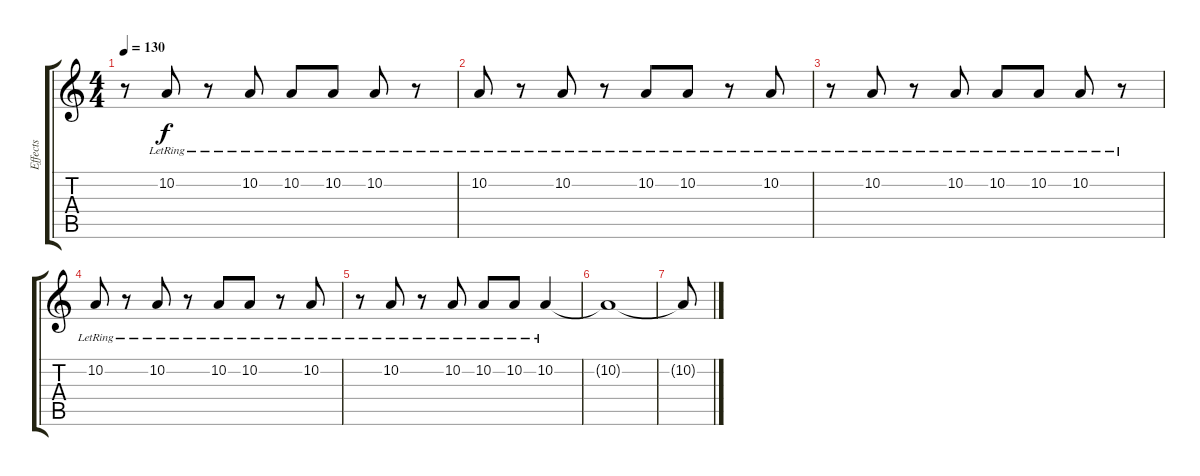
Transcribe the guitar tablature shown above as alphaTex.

\track ("Effects" "Effects") {instrument pad1newage}
\staff {score tabs}
\tuning (E4 B3 G3 D3 A2 E2) {hide}
\ts (4 4)
\tempo 130
\clef g2
\ks c
r.8{dy f} 10.2{lr}.8 r.8 10.2{lr}.8 10.2{lr}.8 10.2{lr}.8 10.2{lr}.8 r.8 |
10.2{lr}.8 r.8 10.2{lr}.8 r.8 10.2{lr}.8 10.2{lr}.8 r.8 10.2{lr}.8 |
r.8 10.2{lr}.8 r.8 10.2{lr}.8 10.2{lr}.8 10.2{lr}.8 10.2{lr}.8 r.8 |
10.2{lr}.8 r.8 10.2{lr}.8 r.8 10.2{lr}.8 10.2{lr}.8 r.8 10.2{lr}.8 |
r.8 10.2{lr}.8 r.8 10.2{lr}.8 10.2{lr}.8 10.2{lr}.8 10.2{lr}.4 |
10.2{t}.1 |
10.2{t}.8
